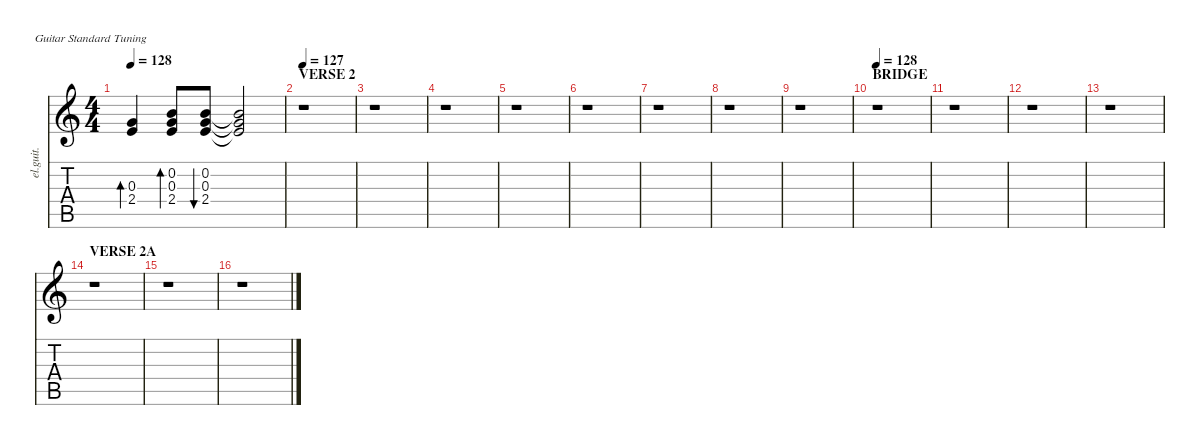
\defaultSystemsLayout 4
\hideDynamics
\bracketExtendMode nobrackets
\otherSystemsTrackNameOrientation horizontal
\track ("Gtr.2" "el.guit.") {defaultSystemsLayout 8 instrument electricguitarclean}
\staff {score tabs}
\tuning (E4 B3 G3 D3 A2 E2)
\ts (4 4)
\tempo 128
\clef g2
\ks c
(0.3 2.4).4{bd 120 dy mf beam Up} (0.2 0.3 2.4).8{bd 60 beam Up} (0.2 0.3 2.4).8{bu 30 dy f beam Up} (0.2{t} 0.3{t} 2.4{t}).2{beam Up} |
\section ("" "VERSE 2")
\tempo 127
r.1{beam Down} |
r.1{beam Down} |
r.1{beam Down} |
r.1{beam Down} |
r.1{beam Down} |
r.1{beam Down} |
r.1{beam Down} |
r.1{beam Down} |
\section ("" "BRIDGE")
\tempo 128
r.1{beam Down} |
r.1{beam Down} |
r.1{beam Down} |
r.1{beam Down} |
\section ("" "VERSE 2A")
r.1{beam Down} |
r.1{beam Down} |
r.1{beam Down}
